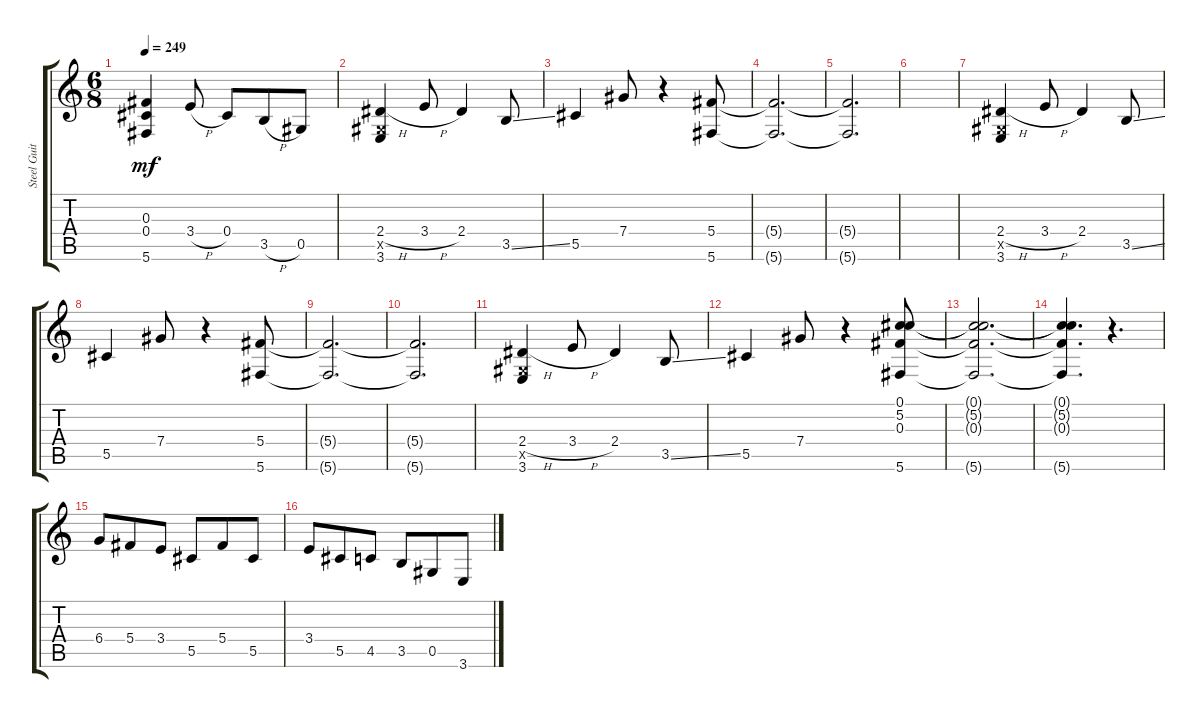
\track ("Steel Guitar" "Steel Guit") {instrument acousticguitarsteel}
\staff {score tabs}
\tuning (Db4 Ab3 Gb3 Db3 Ab2 Db2) {hide}
\ts (6 8)
\tempo 249
\clef g2
\ks c
(0.3{t} 0.4{t} 5.6{t}).4{dy mf} 3.4{h}.8 0.4.8 3.5{h}.8 0.5.8 |
(2.4{h} 0.5{x} 3.6).4 3.4{h}.8 2.4.4 3.5{ss}.8 |
5.5.4 7.4.8 r.4 (5.4 5.6).8 |
(5.4{t} 5.6{t}).2{d} |
(5.4{t} 5.6{t}).2{d} |
|
(2.4{h} 0.5{x} 3.6).4 3.4{h}.8 2.4.4 3.5{ss}.8 |
5.5.4 7.4.8 r.4 (5.4 5.6).8 |
(5.4{t} 5.6{t}).2{d} |
(5.4{t} 5.6{t}).2{d} |
(2.4{h} 0.5{x} 3.6).4 3.4{h}.8 2.4.4 3.5{ss}.8 |
5.5.4 7.4.8 r.4 (0.1 5.2 0.3 5.6).8 |
(0.1{t} 5.2{t} 0.3{t} 5.6{t}).2{d} |
(0.1{t} 5.2{t} 0.3{t} 5.6{t}).4{d} r.4{d} |
6.4.8 5.4.8 3.4.8 5.5.8 5.4.8 5.5.8 |
3.4.8 5.5.8 4.5.8 3.5.8 0.5.8 3.6.8
